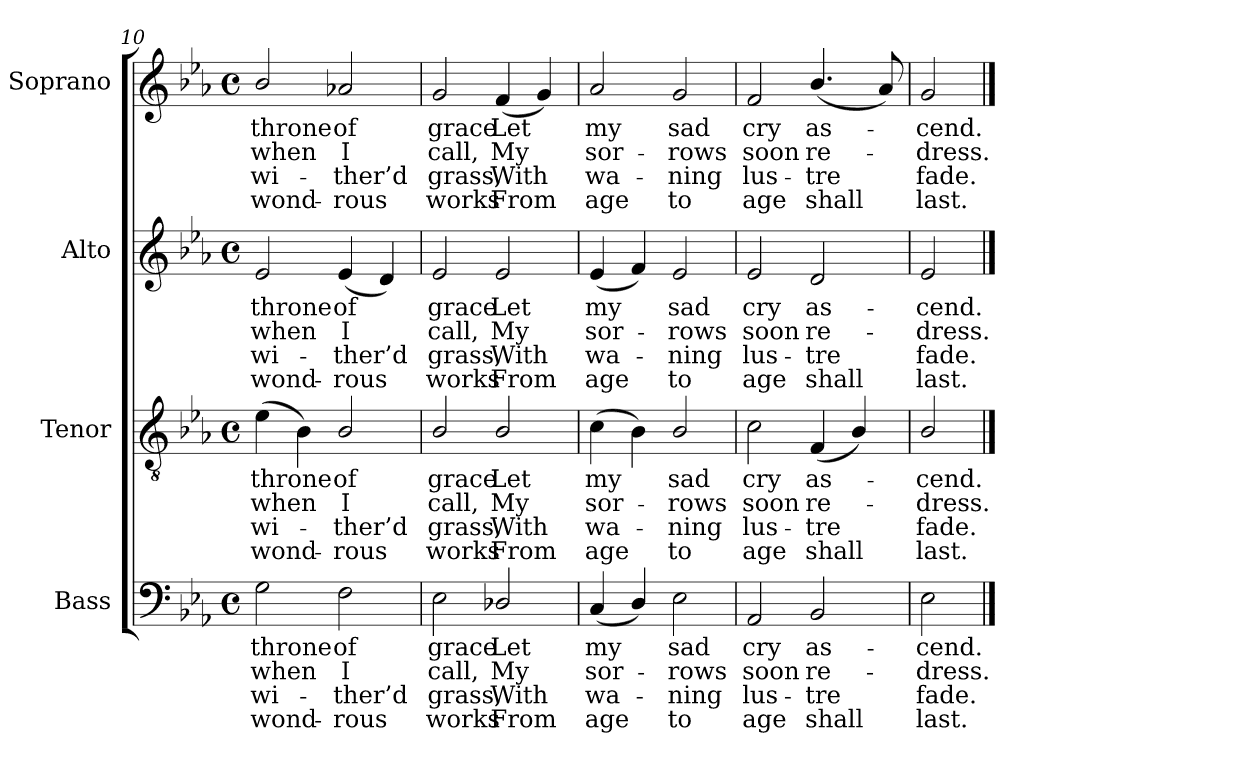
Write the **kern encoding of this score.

**kern	**text	**text	**text	**text	**kern	**text	**text	**text	**text	**kern	**text	**text	**text	**text	**kern	**text	**text	**text	**text
*part4	*part4	*part4	*part4	*part4	*part3	*part3	*part3	*part3	*part3	*part2	*part2	*part2	*part2	*part2	*part1	*part1	*part1	*part1	*part1
*staff4	*staff4	*staff4	*staff4	*staff4	*staff3	*staff3	*staff3	*staff3	*staff3	*staff2	*staff2	*staff2	*staff2	*staff2	*staff1	*staff1	*staff1	*staff1	*staff1
*I"Bass	*	*	*	*	*I"Tenor	*	*	*	*	*I"Alto	*	*	*	*	*I"Soprano	*	*	*	*
*I'B.	*	*	*	*	*I'T.	*	*	*	*	*I'A.	*	*	*	*	*I'S.	*	*	*	*
*clefF4	*	*	*	*	*clefGv2	*	*	*	*	*clefG2	*	*	*	*	*clefG2	*	*	*	*
*	*	*	*	*	*ITrd7c12	*	*	*	*	*	*	*	*	*	*	*	*	*	*
*k[b-e-a-]	*	*	*	*	*k[b-e-a-]	*	*	*	*	*k[b-e-a-]	*	*	*	*	*k[b-e-a-]	*	*	*	*
*E-:	*	*	*	*	*E-:	*	*	*	*	*E-:	*	*	*	*	*E-:	*	*	*	*
*M4/4	*	*	*	*	*M4/4	*	*	*	*	*M4/4	*	*	*	*	*M4/4	*	*	*	*
*met(c)	*	*	*	*	*met(c)	*	*	*	*	*met(c)	*	*	*	*	*met(c)	*	*	*	*
=10	=10	=10	=10	=10	=10	=10	=10	=10	=10	=10	=10	=10	=10	=10	=10	=10	=10	=10	=10
!	!LO:LY:b:color=#000000	!LO:LY:b:color=#000000	!LO:LY:b:color=#000000	!LO:LY:b:color=#000000	!	!	!	!	!	!	!	!	!	!	!	!	!	!	!
!	!	!	!	!	!	!LO:LY:b:color=#000000	!LO:LY:b:color=#000000	!LO:LY:b:color=#000000	!LO:LY:b:color=#000000	!	!	!	!	!	!	!	!	!	!
!	!	!	!	!	!	!	!	!	!	!	!LO:LY:b:color=#000000	!LO:LY:b:color=#000000	!LO:LY:b:color=#000000	!LO:LY:b:color=#000000	!	!	!	!	!
!	!	!	!	!	!	!	!	!	!	!	!	!	!	!	!	!LO:LY:b:color=#000000	!LO:LY:b:color=#000000	!LO:LY:b:color=#000000	!LO:LY:b:color=#000000
2Gi\	throne	when	wi-	-wond-	(4E-i\	throne	when	wi-	-wond-	2e-i/	throne	when	wi-	-wond-	2b-i/	throne	when	wi-	-wond-
.	.	.	.	.	4BB-i\)	.	.	.	.	.	.	.	.	.	.	.	.	.	.
!	!LO:LY:b:color=#000000	!LO:LY:b:color=#000000	!LO:LY:b:color=#000000	!LO:LY:b:color=#000000	!	!	!	!	!	!	!	!	!	!	!	!	!	!	!
!	!	!	!	!	!	!LO:LY:b:color=#000000	!LO:LY:b:color=#000000	!LO:LY:b:color=#000000	!LO:LY:b:color=#000000	!	!	!	!	!	!	!	!	!	!
!	!	!	!	!	!	!	!	!	!	!	!LO:LY:b:color=#000000	!LO:LY:b:color=#000000	!LO:LY:b:color=#000000	!LO:LY:b:color=#000000	!	!	!	!	!
!	!	!	!	!	!	!	!	!	!	!	!	!	!	!	!	!LO:LY:b:color=#000000	!LO:LY:b:color=#000000	!LO:LY:b:color=#000000	!LO:LY:b:color=#000000
2Fi\	of	I	-ther’d	rous	2BB-i/	of	I	-ther’d	rous	(4e-i/	of	I	-ther’d	rous	2a-Xi/	of	I	-ther’d	rous
.	.	.	.	.	.	.	.	.	.	4di/)	.	.	.	.	.	.	.	.	.
=11	=11	=11	=11	=11	=11	=11	=11	=11	=11	=11	=11	=11	=11	=11	=11	=11	=11	=11	=11
!	!LO:LY:b:color=#000000	!LO:LY:b:color=#000000	!LO:LY:b:color=#000000	!LO:LY:b:color=#000000	!	!	!	!	!	!	!	!	!	!	!	!	!	!	!
!	!	!	!	!	!	!LO:LY:b:color=#000000	!LO:LY:b:color=#000000	!LO:LY:b:color=#000000	!LO:LY:b:color=#000000	!	!	!	!	!	!	!	!	!	!
!	!	!	!	!	!	!	!	!	!	!	!LO:LY:b:color=#000000	!LO:LY:b:color=#000000	!LO:LY:b:color=#000000	!LO:LY:b:color=#000000	!	!	!	!	!
!	!	!	!	!	!	!	!	!	!	!	!	!	!	!	!	!LO:LY:b:color=#000000	!LO:LY:b:color=#000000	!LO:LY:b:color=#000000	!LO:LY:b:color=#000000
2E-i\	grace	call,	grass,	works	2BB-i/	grace	call,	grass,	works	2e-i/	grace	call,	grass,	works	2gi/	grace	call,	grass,	works
!	!LO:LY:b:color=#000000	!LO:LY:b:color=#000000	!LO:LY:b:color=#000000	!LO:LY:b:color=#000000	!	!	!	!	!	!	!	!	!	!	!	!	!	!	!
!	!	!	!	!	!	!LO:LY:b:color=#000000	!LO:LY:b:color=#000000	!LO:LY:b:color=#000000	!LO:LY:b:color=#000000	!	!	!	!	!	!	!	!	!	!
!	!	!	!	!	!	!	!	!	!	!	!LO:LY:b:color=#000000	!LO:LY:b:color=#000000	!LO:LY:b:color=#000000	!LO:LY:b:color=#000000	!	!	!	!	!
!	!	!	!	!	!	!	!	!	!	!	!	!	!	!	!	!LO:LY:b:color=#000000	!LO:LY:b:color=#000000	!LO:LY:b:color=#000000	!LO:LY:b:color=#000000
2D-Xi/	Let	My	With	From	2BB-i/	Let	My	With	From	2e-i/	Let	My	With	From	(4fi/	Let	My	With	From
.	.	.	.	.	.	.	.	.	.	.	.	.	.	.	4gi/)	.	.	.	.
=12	=12	=12	=12	=12	=12	=12	=12	=12	=12	=12	=12	=12	=12	=12	=12	=12	=12	=12	=12
!	!LO:LY:b:color=#000000	!LO:LY:b:color=#000000	!LO:LY:b:color=#000000	!LO:LY:b:color=#000000	!	!	!	!	!	!	!	!	!	!	!	!	!	!	!
!	!	!	!	!	!	!LO:LY:b:color=#000000	!LO:LY:b:color=#000000	!LO:LY:b:color=#000000	!LO:LY:b:color=#000000	!	!	!	!	!	!	!	!	!	!
!	!	!	!	!	!	!	!	!	!	!	!LO:LY:b:color=#000000	!LO:LY:b:color=#000000	!LO:LY:b:color=#000000	!LO:LY:b:color=#000000	!	!	!	!	!
!	!	!	!	!	!	!	!	!	!	!	!	!	!	!	!	!LO:LY:b:color=#000000	!LO:LY:b:color=#000000	!LO:LY:b:color=#000000	!LO:LY:b:color=#000000
(4Ci/	my	sor-	wa-	-age	(4Ci\	my	sor-	wa-	-age	(4e-i/	my	sor-	wa-	-age	2a-i/	my	sor-	wa-	-age
4Di/)	.	.	.	.	4BB-i\)	.	.	.	.	4fi/)	.	.	.	.	.	.	.	.	.
!	!LO:LY:b:color=#000000	!LO:LY:b:color=#000000	!LO:LY:b:color=#000000	!LO:LY:b:color=#000000	!	!	!	!	!	!	!	!	!	!	!	!	!	!	!
!	!	!	!	!	!	!LO:LY:b:color=#000000	!LO:LY:b:color=#000000	!LO:LY:b:color=#000000	!LO:LY:b:color=#000000	!	!	!	!	!	!	!	!	!	!
!	!	!	!	!	!	!	!	!	!	!	!LO:LY:b:color=#000000	!LO:LY:b:color=#000000	!LO:LY:b:color=#000000	!LO:LY:b:color=#000000	!	!	!	!	!
!	!	!	!	!	!	!	!	!	!	!	!	!	!	!	!	!LO:LY:b:color=#000000	!LO:LY:b:color=#000000	!LO:LY:b:color=#000000	!LO:LY:b:color=#000000
2E-i\	sad	-rows	ning	to	2BB-i/	sad	-rows	ning	to	2e-i/	sad	-rows	ning	to	2gi/	sad	-rows	ning	to
=13	=13	=13	=13	=13	=13	=13	=13	=13	=13	=13	=13	=13	=13	=13	=13	=13	=13	=13	=13
!	!LO:LY:b:color=#000000	!LO:LY:b:color=#000000	!LO:LY:b:color=#000000	!LO:LY:b:color=#000000	!	!	!	!	!	!	!	!	!	!	!	!	!	!	!
!	!	!	!	!	!	!LO:LY:b:color=#000000	!LO:LY:b:color=#000000	!LO:LY:b:color=#000000	!LO:LY:b:color=#000000	!	!	!	!	!	!	!	!	!	!
!	!	!	!	!	!	!	!	!	!	!	!LO:LY:b:color=#000000	!LO:LY:b:color=#000000	!LO:LY:b:color=#000000	!LO:LY:b:color=#000000	!	!	!	!	!
!	!	!	!	!	!	!	!	!	!	!	!	!	!	!	!	!LO:LY:b:color=#000000	!LO:LY:b:color=#000000	!LO:LY:b:color=#000000	!LO:LY:b:color=#000000
2AA-i/	cry	soon	lus-	-age	2Ci\	cry	soon	lus-	-age	2e-i/	cry	soon	lus-	-age	2fi/	cry	soon	lus-	-age
!	!LO:LY:b:color=#000000	!LO:LY:b:color=#000000	!LO:LY:b:color=#000000	!LO:LY:b:color=#000000	!	!	!	!	!	!	!	!	!	!	!	!	!	!	!
!	!	!	!	!	!	!LO:LY:b:color=#000000	!LO:LY:b:color=#000000	!LO:LY:b:color=#000000	!LO:LY:b:color=#000000	!	!	!	!	!	!	!	!	!	!
!	!	!	!	!	!	!	!	!	!	!	!LO:LY:b:color=#000000	!LO:LY:b:color=#000000	!LO:LY:b:color=#000000	!LO:LY:b:color=#000000	!	!	!	!	!
!	!	!	!	!	!	!	!	!	!	!	!	!	!	!	!	!LO:LY:b:color=#000000	!LO:LY:b:color=#000000	!LO:LY:b:color=#000000	!LO:LY:b:color=#000000
2BB-i/	as-	re-	tre	shall	(4FFi/	as-	re-	tre	shall	2di/	as-	re-	tre	shall	(4.b-i/	as-	re-	tre	shall
.	.	.	.	.	4BB-i/)	.	.	.	.	.	.	.	.	.	.	.	.	.	.
.	.	.	.	.	.	.	.	.	.	.	.	.	.	.	8a-i/)	.	.	.	.
=14	=14	=14	=14	=14	=14	=14	=14	=14	=14	=14	=14	=14	=14	=14	=14	=14	=14	=14	=14
!	!LO:LY:b:color=#000000	!LO:LY:b:color=#000000	!LO:LY:b:color=#000000	!LO:LY:b:color=#000000	!	!	!	!	!	!	!	!	!	!	!	!	!	!	!
!	!	!	!	!	!	!LO:LY:b:color=#000000	!LO:LY:b:color=#000000	!LO:LY:b:color=#000000	!LO:LY:b:color=#000000	!	!	!	!	!	!	!	!	!	!
!	!	!	!	!	!	!	!	!	!	!	!LO:LY:b:color=#000000	!LO:LY:b:color=#000000	!LO:LY:b:color=#000000	!LO:LY:b:color=#000000	!	!	!	!	!
!	!	!	!	!	!	!	!	!	!	!	!	!	!	!	!	!LO:LY:b:color=#000000	!LO:LY:b:color=#000000	!LO:LY:b:color=#000000	!LO:LY:b:color=#000000
2E-i\	-cend.	-dress.	fade.	last.	2BB-i/	-cend.	-dress.	fade.	last.	2e-i/	-cend.	-dress.	fade.	last.	2gi/	-cend.	-dress.	fade.	last.
==	==	==	==	==	==	==	==	==	==	==	==	==	==	==	==	==	==	==	==
*-	*-	*-	*-	*-	*-	*-	*-	*-	*-	*-	*-	*-	*-	*-	*-	*-	*-	*-	*-
